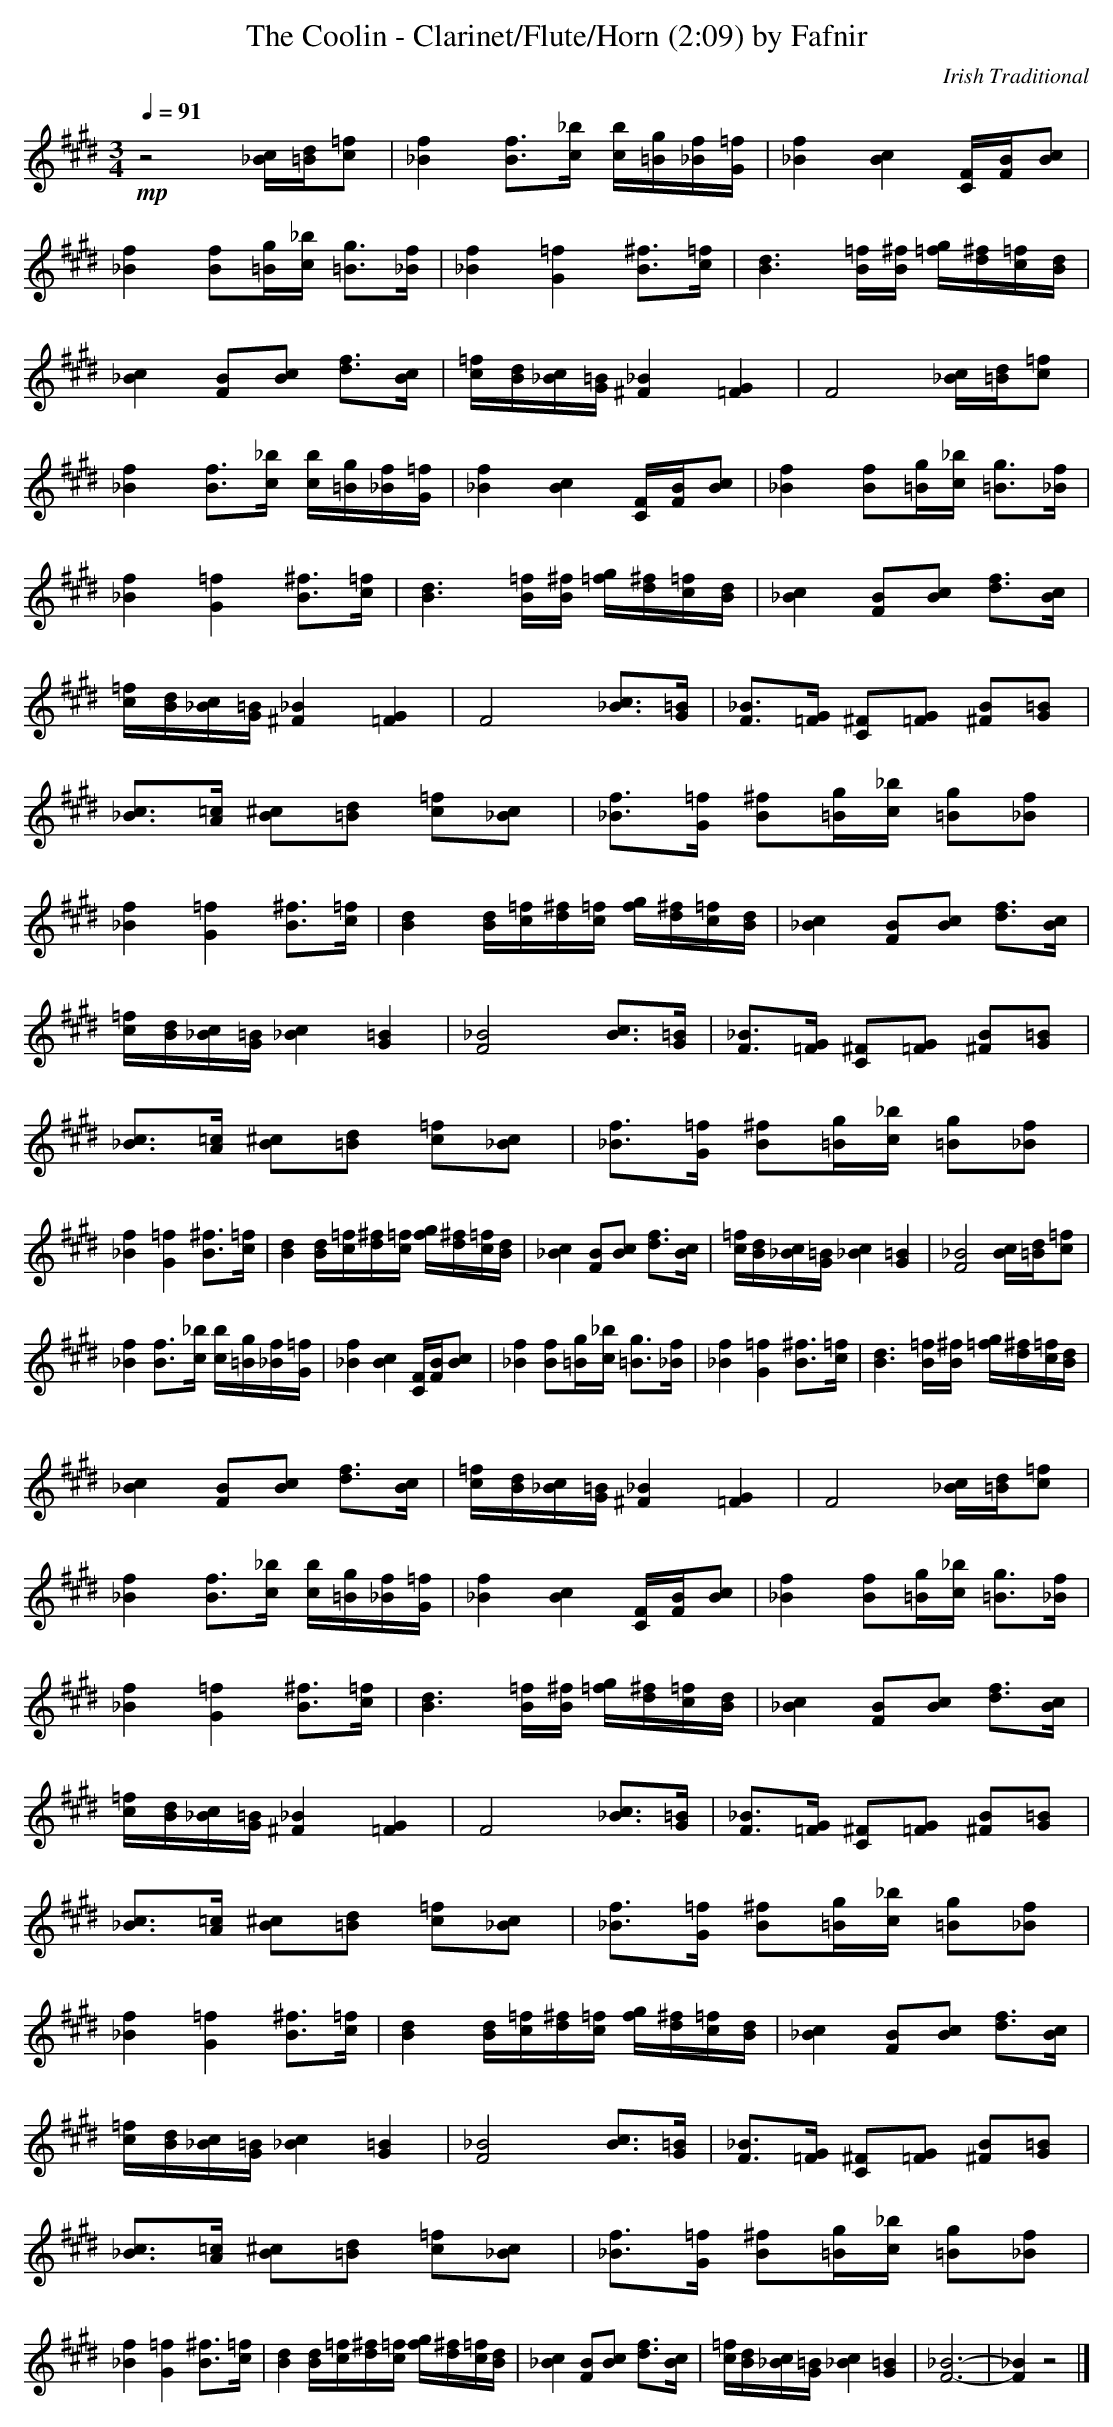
X:1
T:The Coolin - Clarinet/Flute/Horn (2:09) by Fafnir
C:Irish Traditional
Q:1/4=91
M:3/4
L:1/8
K:E
+mp+
z4 [c/_B/][=B/d/][=fc] |[f2_B2] [B3/2f3/2][c/_b/] [b/c/][g/=B/][_B/f/][G/=f/] |[_B2f2] [B2c2] [C/F/][F/B/][cB] |[f2_B2] [Bf][g/=B/][c/_b/] [=B3/2g3/2][f/_B/] |[_B2f2] [=f2G2] [B3/2^f3/2][=f/c/] |[B3d3] [B/=f/][^f/B/] [g/=f/][^f/d/][c/=f/][d/B/] |
[c2_B2] [FB][Bc] [f3/2d3/2][B/c/] |[c/=f/][d/B/][c/_B/][G/=B/] [^F2_B2] [=F2G2] |F4 [c/_B/][=B/d/][c=f] |[_B2f2] [B3/2f3/2][c/_b/] [c/b/][=B/g/][_B/f/][=f/G/] |[_B2f2] [B2c2] [F/C/][F/B/][cB] |[_B2f2] [fB][g/=B/][_b/c/] [g3/2=B3/2][f/_B/] |
[_B2f2] [=f2G2] [B3/2^f3/2][c/=f/] |[B3d3] [B/=f/][B/^f/] [=f/g/][d/^f/][c/=f/][B/d/] |[_B2c2] [FB][Bc] [d3/2f3/2][B/c/] |[c/=f/][B/d/][_B/c/][G/=B/] [^F2_B2] [=F2G2] |F4 [c3/2_B3/2][G/=B/] |[F3/2_B3/2][=F/G/] [C^F][=FG] [^FB][G=B] |
[_B3/2c3/2][A/=c/] [B^c][=Bd] [c=f][_Bc] |[_B3/2f3/2][G/=f/] [B^f][=B/g/][c/_b/] [=Bg][_Bf] |[_B2f2] [G2=f2] [B3/2^f3/2][c/=f/] |[B2d2] [B/d/][c/=f/][d/^f/][c/=f/] [f/g/][d/^f/][c/=f/][B/d/] |[_B2c2] [FB][Bc] [d3/2f3/2][B/c/] |
[c/=f/][B/d/][_B/c/][G/=B/] [_B2c2] [G2=B2] |[F4_B4] [B3/2c3/2][G/=B/] |[F3/2_B3/2][=F/G/] [C^F][=FG] [^FB][G=B] |[_B3/2c3/2][A/=c/] [B^c][=Bd] [c=f][_Bc] |[_B3/2f3/2][G/=f/] [B^f][=B/g/][c/_b/] [=Bg][_Bf] |
[_B2f2] [G2=f2] [B3/2^f3/2][c/=f/] |[B2d2] [B/d/][c/=f/][d/^f/][c/=f/] [f/g/][d/^f/][c/=f/][B/d/] |[_B2c2] [FB][Bc] [d3/2f3/2][B/c/] |[c/=f/][B/d/][_B/c/][G/=B/] [_B2c2] [G2=B2] |[F4_B4] [B/c/][=B/d/][c=f] |
[_B2f2] [B3/2f3/2][c/_b/] [c/b/][=B/g/][_B/f/][G/=f/] |[_B2f2] [B2c2] [C/F/][F/B/][Bc] |[_B2f2] [Bf][=B/g/][c/_b/] [=B3/2g3/2][_B/f/] |[_B2f2] [G2=f2] [B3/2^f3/2][c/=f/] |[B3d3] [B/=f/][B/^f/] [=f/g/][d/^f/][c/=f/][B/d/] |
[_B2c2] [FB][Bc] [d3/2f3/2][B/c/] |[c/=f/][B/d/][_B/c/][G/=B/] [^F2_B2] [=F2G2] |F4 [_B/c/][=B/d/][c=f] |[_B2f2] [B3/2f3/2][c/_b/] [c/b/][=B/g/][_B/f/][G/=f/] |[_B2f2] [B2c2] [C/F/][F/B/][Bc] |[_B2f2] [Bf][=B/g/][c/_b/] [=B3/2g3/2][_B/f/] |
[_B2f2] [G2=f2] [B3/2^f3/2][c/=f/] |[B3d3] [B/=f/][B/^f/] [=f/g/][d/^f/][c/=f/][B/d/] |[c2_B2] [FB][Bc] [d3/2f3/2][B/c/] |[c/=f/][B/d/][_B/c/][G/=B/] [^F2_B2] [=F2G2] |F4 [_B3/2c3/2][G/=B/] |[F3/2_B3/2][=F/G/] [C^F][=FG] [^FB][G=B] |
[_B3/2c3/2][A/=c/] [B^c][=Bd] [c=f][_Bc] |[_B3/2f3/2][G/=f/] [B^f][=B/g/][c/_b/] [=Bg][_Bf] |[_B2f2] [G2=f2] [B3/2^f3/2][c/=f/] |[B2d2] [B/d/][c/=f/][d/^f/][c/=f/] [f/g/][d/^f/][c/=f/][B/d/] |[_B2c2] [FB][Bc] [d3/2f3/2][B/c/] |
[c/=f/][B/d/][_B/c/][G/=B/] [_B2c2] [G2=B2] |[F4_B4] [B3/2c3/2][G/=B/] |[F3/2_B3/2][=F/G/] [C^F][=FG] [^FB][G=B] |[_B3/2c3/2][A/=c/] [B^c][=Bd] [c=f][_Bc] |[_B3/2f3/2][G/=f/] [B^f][=B/g/][c/_b/] [=Bg][_Bf] |
[_B2f2] [G2=f2] [B3/2^f3/2][c/=f/] |[B2d2] [B/d/][c/=f/][d/^f/][c/=f/] [f/g/][d/^f/][c/=f/][B/d/] |[_B2c2] [FB][Bc] [d3/2f3/2][B/c/] |[c/=f/][B/d/][_B/c/][G/=B/] [_B2c2] [G2=B2] |[F6-_B6-] |[F2_B2] z4 |]
